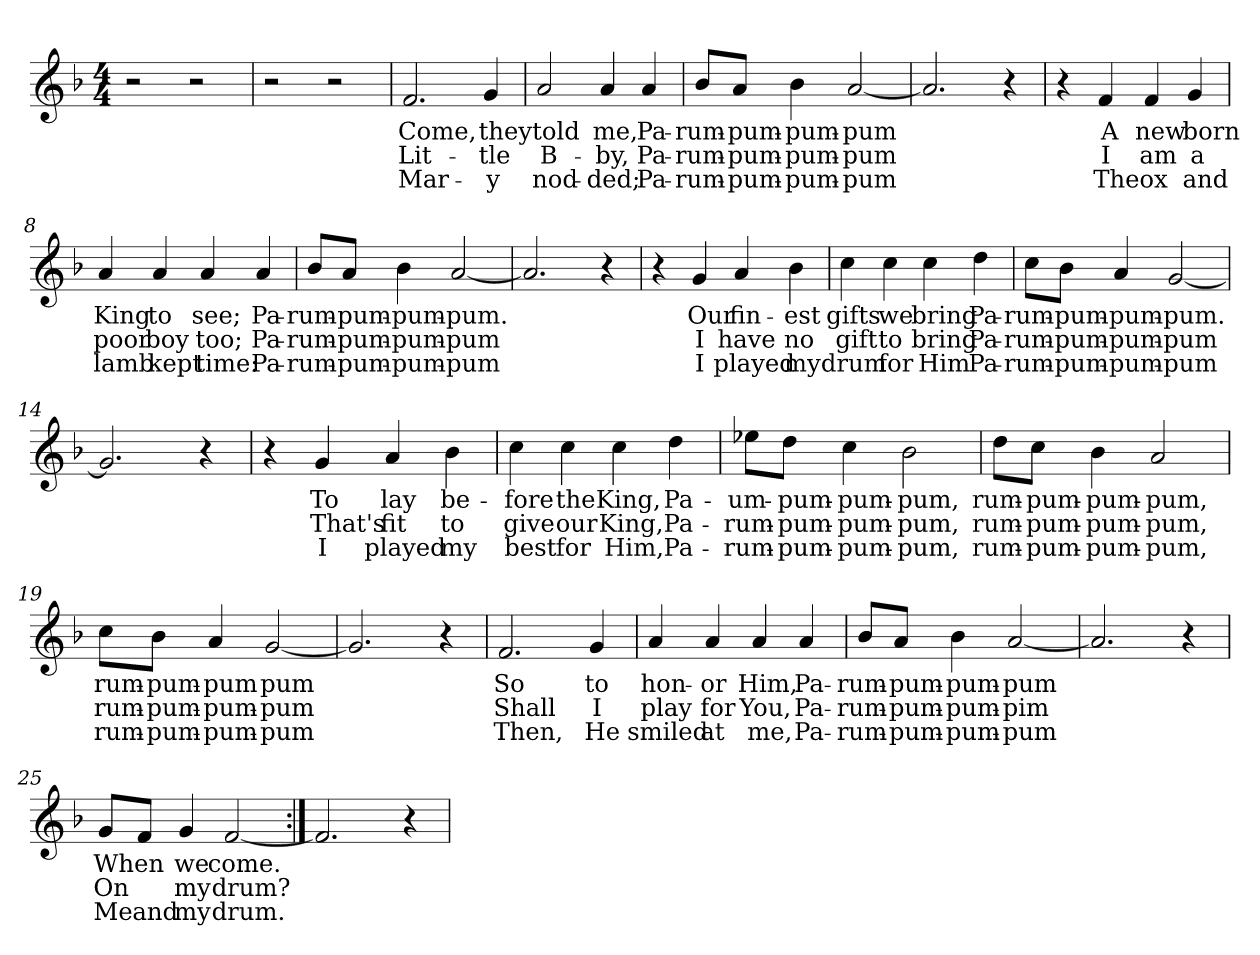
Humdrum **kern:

**kern	**text	**text	**text
*part1	*part1	*part1	*part1
*staff1	*staff1	*staff1	*staff1
*clefG2	*	*	*
*k[b-]	*	*	*
*F:	*	*	*
*M4/4	*	*	*
=1	=1	=1	=1
2r	.	.	.
2r	.	.	.
=2	=2	=2	=2
2r	.	.	.
2r	.	.	.
=3	=3	=3	=3
2.f/	Come,	Lit-	Mar-
4g/	they	-tle	-y
=4	=4	=4	=4
2a/	told	B-	nod-
4a/	me,	-by,	-ded;
4a/	Pa-	Pa-	Pa-
=5	=5	=5	=5
8b-/L	-rum-	-rum-	-rum-
8a/J	-pum-	-pum-	-pum-
4b-\	-pum-	-pum-	-pum-
[2a/	-pum	-pum	-pum
=6	=6	=6	=6
2.a/]	.	.	.
4r	.	.	.
!!LO:LB:g=z
=7	=7	=7	=7
4r	.	.	.
4f/	A	I	The
4f/	new	am	ox
4g/	born	a	and
=8	=8	=8	=8
4a/	King	poor	lamb
4a/	to	boy	kept
4a/	see;	too;	time:
4a/	Pa-	Pa-	Pa-
=9	=9	=9	=9
8b-/L	-rum-	-rum-	rum-
8a/J	-pum-	-pum-	-pum-
4b-\	-pum-	-pum-	-pum-
[2a/	-pum.	-pum	-pum
=10	=10	=10	=10
2.a/]	.	.	.
4r	.	.	.
!!LO:LB:g=z
=11	=11	=11	=11
4r	.	.	.
4g/	Our	I	I
4a/	fin-	have	played
4b-\	-est	no	my
=12	=12	=12	=12
4cc\	gifts	gift	drum
4cc\	we	to	for
4cc\	bring	bring	Him
4dd\	Pa-	Pa-	Pa-
=13	=13	=13	=13
8cc\L	-rum-	-rum-	-rum-
8b-\J	-pum-	-pum-	-pum-
4a/	-pum-	-pum-	-pum-
[2g/	-pum.	-pum	-pum
=14	=14	=14	=14
2.g/]	.	.	.
4r	.	.	.
!!LO:LB:g=z
=15	=15	=15	=15
4r	.	.	.
4g/	To	That's	I
4a/	lay	fit	played
4b-\	be-	to	my
=16	=16	=16	=16
4cc\	-fore	give	best
4cc\	the	our	for
4cc\	King,	King,	Him,
4dd\	Pa-	Pa-	Pa-
=17	=17	=17	=17
8ee-X\L	-um-	rum-	-rum-
8dd\J	-pum-	-pum-	-pum-
4cc\	-pum-	-pum-	-pum-
2b-\	-pum,	-pum,	-pum,
=18	=18	=18	=18
8dd\L	rum-	rum-	rum-
8cc\J	-pum-	-pum-	-pum-
4b-\	-pum-	-pum-	-pum-
2a/	-pum,	-pum,	-pum,
!!LO:LB:g=z
=19	=19	=19	=19
8cc\L	rum-	rum-	rum-
8b-\J	-pum-	-pum-	-pum-
4a/	-pum	-pum-	-pum-
[2g/	pum	-pum	-pum
=20	=20	=20	=20
2.g/]	.	.	.
4r	.	.	.
=21	=21	=21	=21
2.f/	So	Shall	Then,
4g/	to	I	He
=22	=22	=22	=22
4a/	hon-	play	smiled
4a/	-or	for	at
4a/	Him,	You,	me,
4a/	Pa-	Pa-	Pa-
!!LO:LB:g=z
=23	=23	=23	=23
8b-/L	-rum-	-rum-	-rum-
8a/J	-pum-	-pum-	-pum-
4b-\	-pum-	-pum-	-pum-
[2a/	-pum	-pim	-pum
=24	=24	=24	=24
2.a/]	.	.	.
4r	.	.	.
=25	=25	=25	=25
8g/L	When	On	Me
8f/J	.	.	and
4g/	we	my	my
[2f/	come.	drum?	drum.
=26:|!	=26:|!	=26:|!	=26:|!
2.f/]	.	.	.
4r	.	.	.
=	=	=	=
*-	*-	*-	*-
